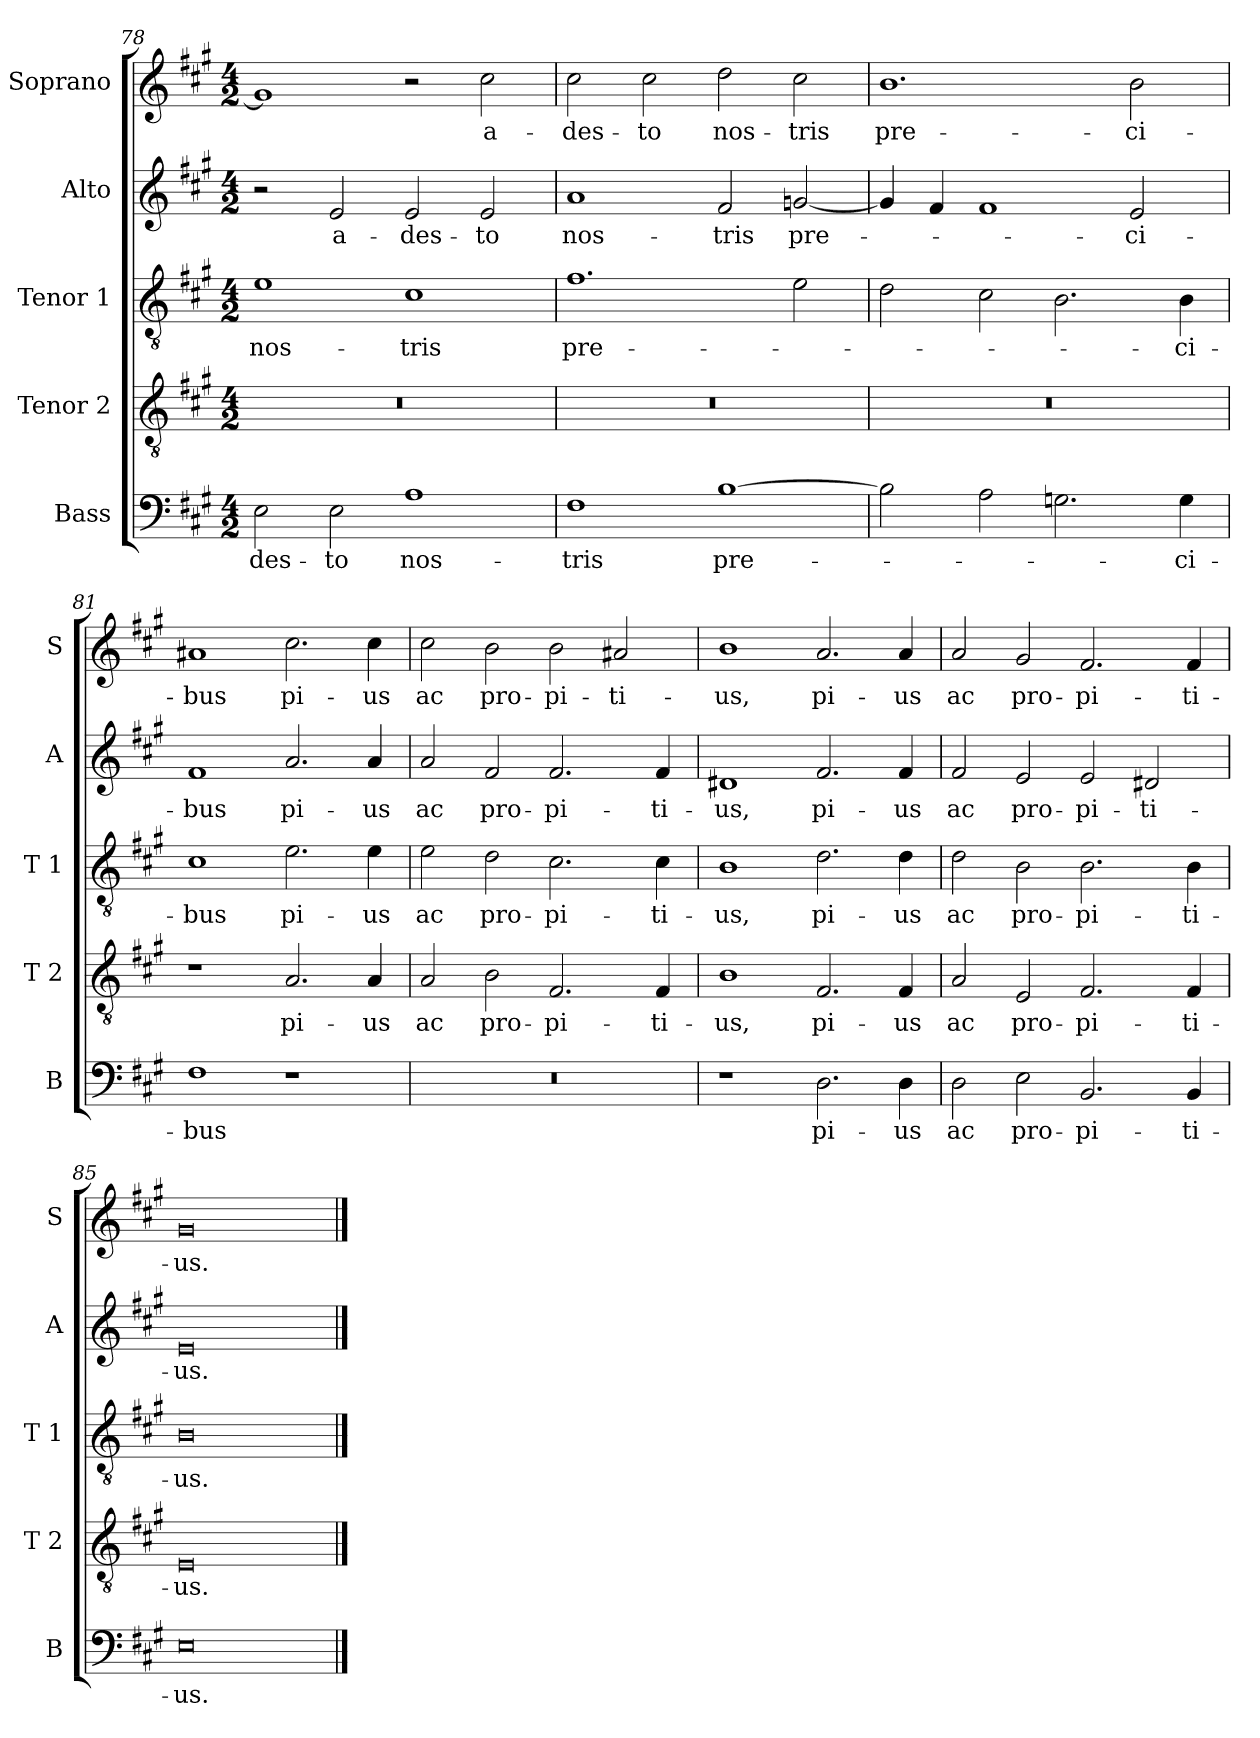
**kern	**text	**kern	**text	**kern	**text	**kern	**text	**kern	**text
*part5	*part5	*part4	*part4	*part3	*part3	*part2	*part2	*part1	*part1
*staff5	*staff5	*staff4	*staff4	*staff3	*staff3	*staff2	*staff2	*staff1	*staff1
*I"Bass	*	*I"Tenor 2	*	*I"Tenor 1	*	*I"Alto	*	*I"Soprano	*
*I'B	*	*I'T 2	*	*I'T 1	*	*I'A	*	*I'S	*
*clefF4	*	*clefGv2	*	*clefGv2	*	*clefG2	*	*clefG2	*
*k[f#c#g#]	*	*k[f#c#g#]	*	*k[f#c#g#]	*	*k[f#c#g#]	*	*k[f#c#g#]	*
*A:	*	*A:	*	*A:	*	*A:	*	*A:	*
*M4/2	*	*M4/2	*	*M4/2	*	*M4/2	*	*M4/2	*
=78	=78	=78	=78	=78	=78	=78	=78	=78	=78
!	!LO:LY:b	!	!	!	!LO:LY:b	!	!	!	!
2E\	-des-	0r	.	1e	nos-	2r	.	1g#]	.
!	!LO:LY:b	!	!	!	!	!	!LO:LY:b	!	!
2E\	-to	.	.	.	.	2e/	a-	.	.
!	!LO:LY:b	!	!	!	!LO:LY:b	!	!LO:LY:b	!	!
1A	nos-	.	.	1c#	-tris	2e/	-des-	2r	.
!	!	!	!	!	!	!	!LO:LY:b	!	!LO:LY:b
.	.	.	.	.	.	2e/	-to	2cc#\	a-
!!LO:LB:g=z
=79	=79	=79	=79	=79	=79	=79	=79	=79	=79
!	!LO:LY:b	!	!	!	!LO:LY:b	!	!LO:LY:b	!	!LO:LY:b
1F#	-tris	0r	.	1.f#	pre-	1a	nos-	2cc#\	-des-
!	!	!	!	!	!	!	!	!	!LO:LY:b
.	.	.	.	.	.	.	.	2cc#\	-to
!	!LO:LY:b	!	!	!	!	!	!LO:LY:b	!	!LO:LY:b
[1B	pre-	.	.	.	.	2f#/	-tris	2dd\	nos-
!	!	!	!	!	!	!	!LO:LY:b	!	!LO:LY:b
.	.	.	.	2e\	.	[2gn/	pre-	2cc#\	-tris
=80	=80	=80	=80	=80	=80	=80	=80	=80	=80
!	!	!	!	!	!	!	!	!	!LO:LY:b
2B\]	.	0r	.	2d\	.	4g/]	.	1.b	pre-
.	.	.	.	.	.	4f#/	.	.	.
2A\	.	.	.	2c#\	.	1f#	.	.	.
2.Gn\	.	.	.	2.B\	.	.	.	.	.
!	!	!	!	!	!	!	!LO:LY:b	!	!LO:LY:b
.	.	.	.	.	.	2e/	-ci-	2b\	-ci-
!	!LO:LY:b	!	!	!	!LO:LY:b	!	!	!	!
4G\	-ci-	.	.	4B\	-ci-	.	.	.	.
=81	=81	=81	=81	=81	=81	=81	=81	=81	=81
!	!LO:LY:b	!	!	!	!LO:LY:b	!	!LO:LY:b	!	!LO:LY:b
1F#	-bus	1r	.	1c#	-bus	1f#	-bus	1a#X	-bus
!	!	!	!LO:LY:b	!	!LO:LY:b	!	!LO:LY:b	!	!LO:LY:b
1r	.	2.A/	pi-	2.e\	pi-	2.a/	pi-	2.cc#\	pi-
!	!	!	!LO:LY:b	!	!LO:LY:b	!	!LO:LY:b	!	!LO:LY:b
.	.	4A/	-us	4e\	-us	4a/	-us	4cc#\	-us
=82	=82	=82	=82	=82	=82	=82	=82	=82	=82
!	!	!	!LO:LY:b	!	!LO:LY:b	!	!LO:LY:b	!	!LO:LY:b
0r	.	2A/	ac	2e\	ac	2a/	ac	2cc#\	ac
!	!	!	!LO:LY:b	!	!LO:LY:b	!	!LO:LY:b	!	!LO:LY:b
.	.	2B\	pro-	2d\	pro-	2f#/	pro-	2b\	pro-
!	!	!	!LO:LY:b	!	!LO:LY:b	!	!LO:LY:b	!	!LO:LY:b
.	.	2.F#/	-pi-	2.c#\	-pi-	2.f#/	-pi-	2b\	-pi-
!	!	!	!	!	!	!	!	!	!LO:LY:b
.	.	.	.	.	.	.	.	2a#X/	-ti-
!	!	!	!LO:LY:b	!	!LO:LY:b	!	!LO:LY:b	!	!
.	.	4F#/	-ti-	4c#\	-ti-	4f#/	-ti-	.	.
=83	=83	=83	=83	=83	=83	=83	=83	=83	=83
!	!	!	!LO:LY:b	!	!LO:LY:b	!	!LO:LY:b	!	!LO:LY:b
1r	.	1B	-us,	1B	-us,	1d#X	-us,	1b	-us,
!	!LO:LY:b	!	!LO:LY:b	!	!LO:LY:b	!	!LO:LY:b	!	!LO:LY:b
2.D\	pi-	2.F#/	pi-	2.d\	pi-	2.f#/	pi-	2.a/	pi-
!	!LO:LY:b	!	!LO:LY:b	!	!LO:LY:b	!	!LO:LY:b	!	!LO:LY:b
4D\	-us	4F#/	-us	4d\	-us	4f#/	-us	4a/	-us
=84	=84	=84	=84	=84	=84	=84	=84	=84	=84
!	!LO:LY:b	!	!LO:LY:b	!	!LO:LY:b	!	!LO:LY:b	!	!LO:LY:b
2D\	ac	2A/	ac	2d\	ac	2f#/	ac	2a/	ac
!	!LO:LY:b	!	!LO:LY:b	!	!LO:LY:b	!	!LO:LY:b	!	!LO:LY:b
2E\	pro-	2E/	pro-	2B\	pro-	2e/	pro-	2g#/	pro-
!	!LO:LY:b	!	!LO:LY:b	!	!LO:LY:b	!	!LO:LY:b	!	!LO:LY:b
2.BB/	-pi-	2.F#/	-pi-	2.B\	-pi-	2e/	-pi-	2.f#/	-pi-
!	!	!	!	!	!	!	!LO:LY:b	!	!
.	.	.	.	.	.	2d#X/	-ti-	.	.
!	!LO:LY:b	!	!LO:LY:b	!	!LO:LY:b	!	!	!	!LO:LY:b
4BB/	-ti-	4F#/	-ti-	4B\	-ti-	.	.	4f#/	-ti-
=85	=85	=85	=85	=85	=85	=85	=85	=85	=85
!	!LO:LY:b	!	!LO:LY:b	!	!LO:LY:b	!	!LO:LY:b	!	!LO:LY:b
0E	-us.	0E	-us.	0B	-us.	0e	-us.	0g#	-us.
==	==	==	==	==	==	==	==	==	==
*-	*-	*-	*-	*-	*-	*-	*-	*-	*-
